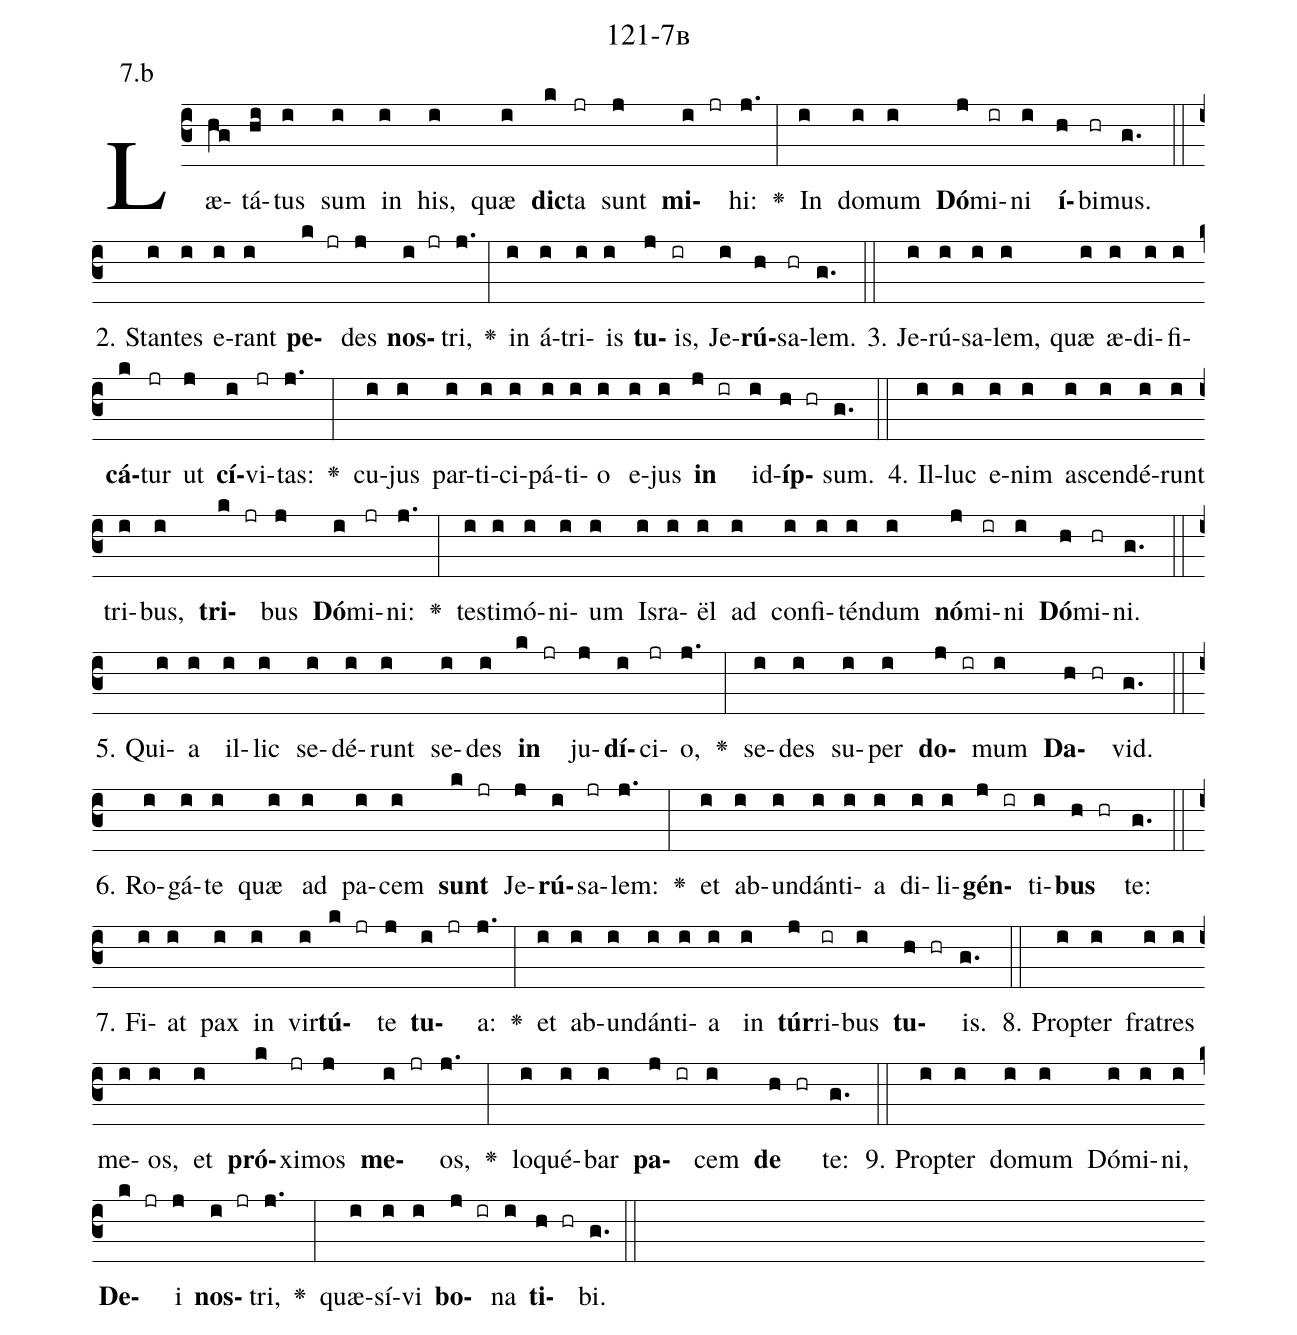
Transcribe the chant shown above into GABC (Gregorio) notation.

name: 121-7b;
annotation: 7.b;
%%
(c3)Læ(hg)tá(hi)tus(i) sum(i) in(i) his,(i) quæ(i) <b>dic</b>(k)ta(jr) sunt(j) <b>mi</b>(i jr)hi:(j.) <v>\greheightstar</v>(:) In(i) do(i)mum(i) <b>Dó</b>(j)mi(ir)ni(i) <b>í</b>(h)bi(hr)mus.(g.) (::)
2. Stan(i)tes(i) e(i)rant(i) <b>pe</b>(k jr)des(j) <b>nos</b>(i jr)tri,(j.) <v>\greheightstar</v>(:) in(i) á(i)tri(i)is(i) <b>tu</b>(j)is,(ir) Je(i)<b>rú</b>(h)sa(hr)lem.(g.) (::)
3. Je(i)rú(i)sa(i)lem,(i) quæ(i) æ(i)di(i)fi(i)<b>cá</b>(k)tur(jr) ut(j) <b>cí</b>(i)vi(jr)tas:(j.) <v>\greheightstar</v>(:) cu(i)jus(i) par(i)ti(i)ci(i)pá(i)ti(i)o(i) e(i)jus(i) <b>in</b>(j ir) id(i)<b>íp</b>(h hr)sum.(g.) (::)
4. Il(i)luc(i) e(i)nim(i) a(i)scen(i)dé(i)runt(i) tri(i)bus,(i) <b>tri</b>(k jr)bus(j) <b>Dó</b>(i)mi(jr)ni:(j.) <v>\greheightstar</v>(:) tes(i)ti(i)mó(i)ni(i)um(i) Is(i)ra(i)ël(i) ad(i) con(i)fi(i)tén(i)dum(i) <b>nó</b>(j)mi(ir)ni(i) <b>Dó</b>(h)mi(hr)ni.(g.) (::)
5. Qui(i)a(i) il(i)lic(i) se(i)dé(i)runt(i) se(i)des(i) <b>in</b>(k jr) ju(j)<b>dí</b>(i)ci(jr)o,(j.) <v>\greheightstar</v>(:) se(i)des(i) su(i)per(i) <b>do</b>(j ir)mum(i) <b>Da</b>(h hr)vid.(g.) (::)
6. Ro(i)gá(i)te(i) quæ(i) ad(i) pa(i)cem(i) <b>sunt</b>(k jr) Je(j)<b>rú</b>(i)sa(jr)lem:(j.) <v>\greheightstar</v>(:) et(i) ab(i)un(i)dán(i)ti(i)a(i) di(i)li(i)<b>gén</b>(j ir)ti(i)<b>bus</b>(h hr) te:(g.) (::)
7. Fi(i)at(i) pax(i) in(i) vir(i)<b>tú</b>(k jr)te(j) <b>tu</b>(i jr)a:(j.) <v>\greheightstar</v>(:) et(i) ab(i)un(i)dán(i)ti(i)a(i) in(i) <b>túr</b>(j)ri(ir)bus(i) <b>tu</b>(h hr)is.(g.) (::)
8. Prop(i)ter(i) fra(i)tres(i) me(i)os,(i) et(i) <b>pró</b>(k)xi(jr)mos(j) <b>me</b>(i jr)os,(j.) <v>\greheightstar</v>(:) lo(i)qué(i)bar(i) <b>pa</b>(j ir)cem(i) <b>de</b>(h hr) te:(g.) (::)
9. Prop(i)ter(i) do(i)mum(i) Dó(i)mi(i)ni,(i) <b>De</b>(k jr)i(j) <b>nos</b>(i jr)tri,(j.) <v>\greheightstar</v>(:) quæ(i)sí(i)vi(i) <b>bo</b>(j ir)na(i) <b>ti</b>(h hr)bi.(g.) (::)
